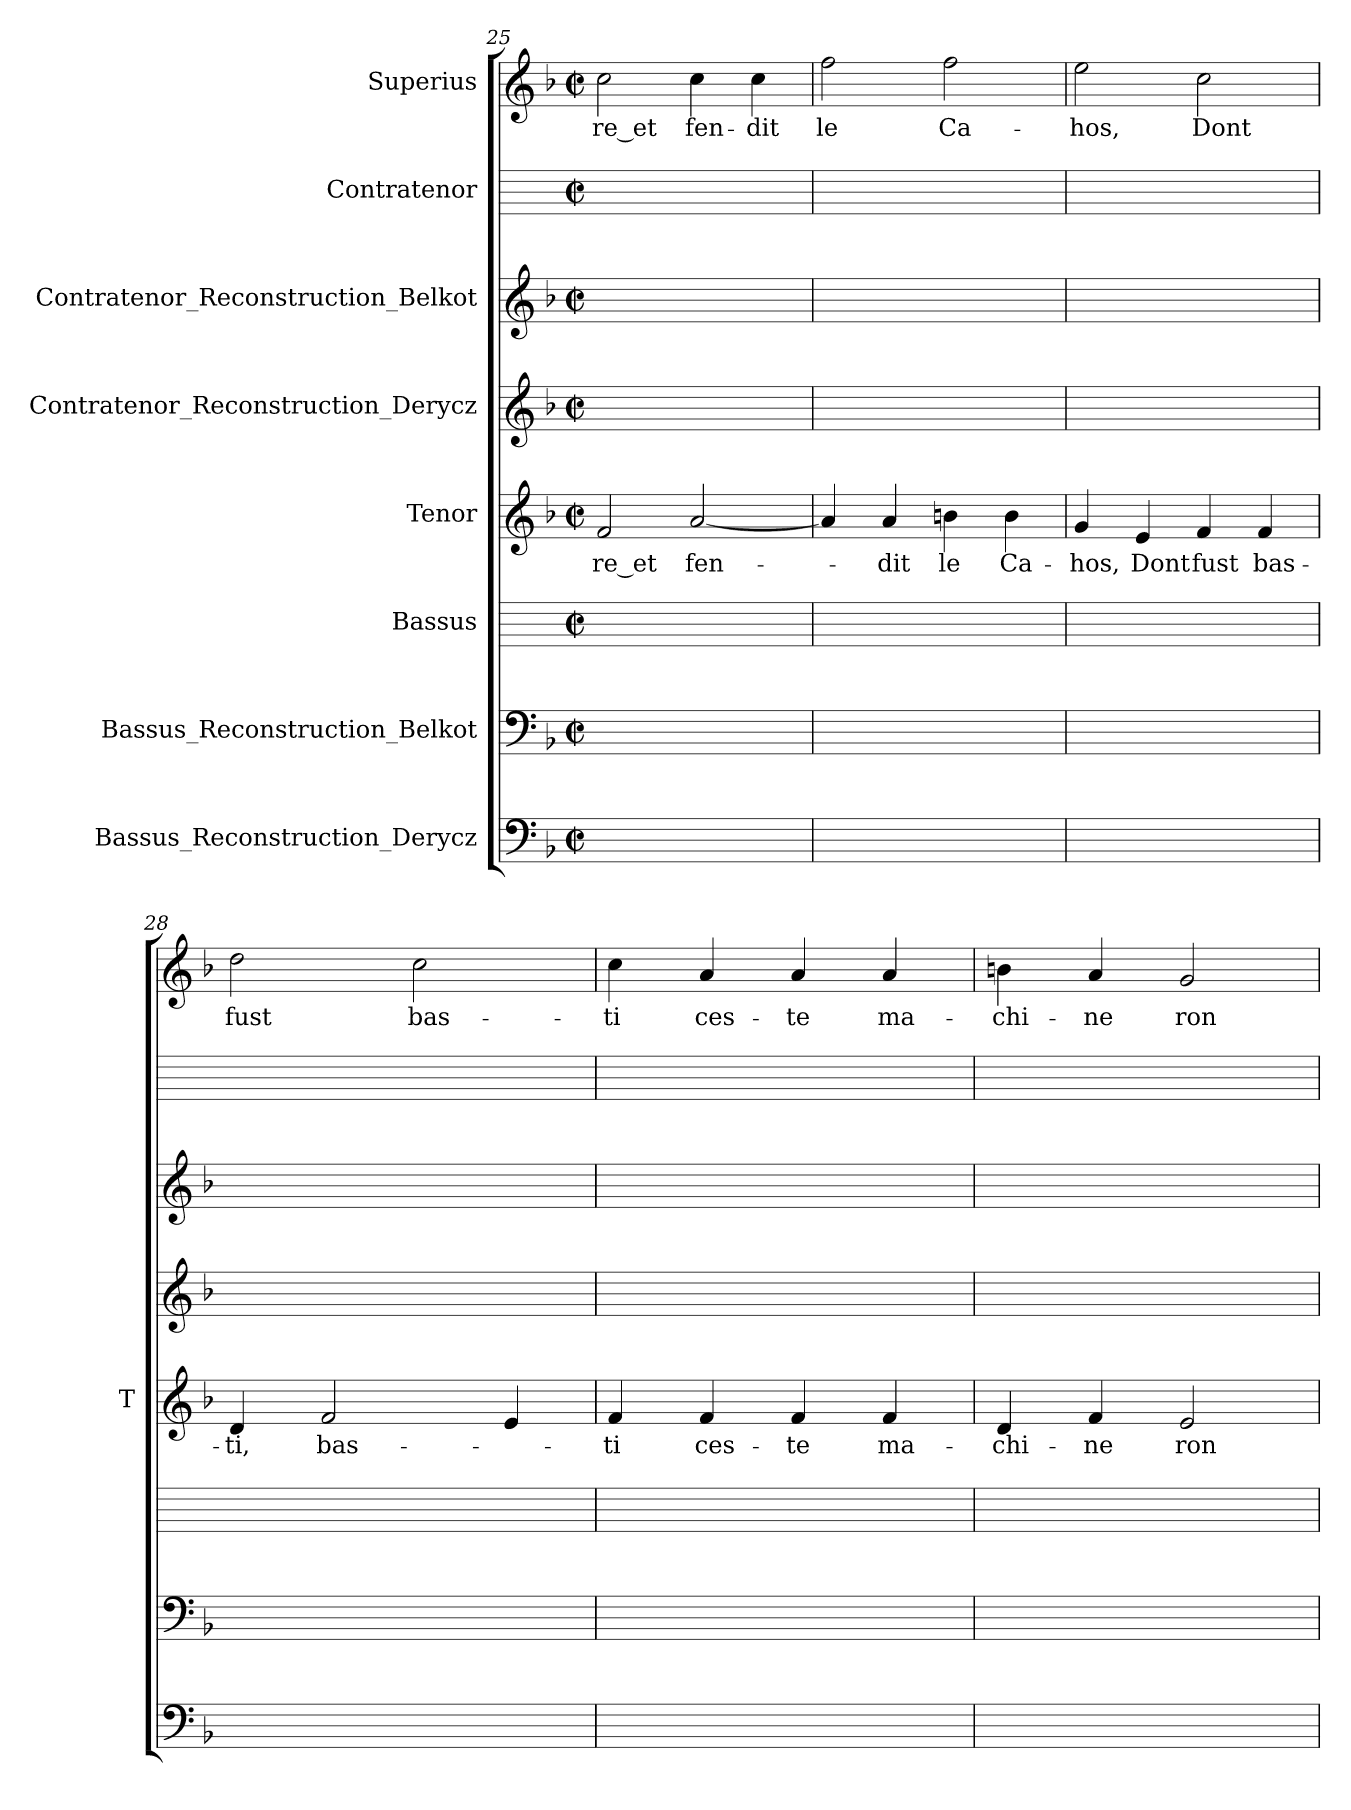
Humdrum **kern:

**kern	**kern	**kern	**kern	**text	**kern	**kern	**kern	**kern	**text
*part8	*part7	*part6	*part5	*part5	*part4	*part3	*part2	*part1	*part1
*staff8	*staff7	*staff6	*staff5	*staff5	*staff4	*staff3	*staff2	*staff1	*staff1
*I"Bassus_Reconstruction_Derycz	*I"Bassus_Reconstruction_Belkot	*I"Bassus	*I"Tenor	*	*I"Contratenor_Reconstruction_Derycz	*I"Contratenor_Reconstruction_Belkot	*I"Contratenor	*I"Superius	*
*	*	*	*I'T	*	*	*	*	*	*
*clefF4	*clefF4	*	*clefG2	*	*clefG2	*clefG2	*	*clefG2	*
*k[b-]	*k[b-]	*	*k[b-]	*	*k[b-]	*k[b-]	*	*k[b-]	*
*F:	*F:	*	*F:	*	*F:	*F:	*	*F:	*
*M2/2	*M2/2	*M2/2	*M2/2	*	*M2/2	*M2/2	*M2/2	*M2/2	*
*met(c|)	*met(c|)	*met(c|)	*met(c|)	*	*met(c|)	*met(c|)	*met(c|)	*met(c|)	*
=25	=25	=25	=25	=25	=25	=25	=25	=25	=25
1ryy	1ryy	1ryy	2f	-re_et	1ryy	1ryy	1ryy	2cc	-re_et
.	.	.	[2a	fen-	.	.	.	4cc	fen-
.	.	.	.	.	.	.	.	4cc	-dit
=26	=26	=26	=26	=26	=26	=26	=26	=26	=26
1ryy	1ryy	1ryy	4a]	.	1ryy	1ryy	1ryy	2ff	-le
.	.	.	4a	-dit	.	.	.	.	.
.	.	.	4b	-le	.	.	.	2ff	Ca-
.	.	.	4b	Ca-	.	.	.	.	.
=27	=27	=27	=27	=27	=27	=27	=27	=27	=27
1ryy	1ryy	1ryy	4g	-hos,	1ryy	1ryy	1ryy	2ee	-hos,
.	.	.	4e	-Dont	.	.	.	.	.
.	.	.	4f	-fust	.	.	.	2cc	-Dont
.	.	.	4f	bas-	.	.	.	.	.
=28	=28	=28	=28	=28	=28	=28	=28	=28	=28
1ryy	1ryy	1ryy	4d	-ti,	1ryy	1ryy	1ryy	2dd	-fust
.	.	.	2f	bas-	.	.	.	.	.
.	.	.	.	.	.	.	.	2cc	bas-
.	.	.	4e	.	.	.	.	.	.
=29	=29	=29	=29	=29	=29	=29	=29	=29	=29
1ryy	1ryy	1ryy	4f	-ti	1ryy	1ryy	1ryy	4cc	-ti
.	.	.	4f	ces-	.	.	.	4a	ces-
.	.	.	4f	-te	.	.	.	4a	-te
.	.	.	4f	ma-	.	.	.	4a	ma-
=30	=30	=30	=30	=30	=30	=30	=30	=30	=30
1ryy	1ryy	1ryy	4d	chi-	1ryy	1ryy	1ryy	4b	chi-
.	.	.	4f	-ne	.	.	.	4a	-ne
.	.	.	2e	ron-	.	.	.	2g	ron-
=	=	=	=	=	=	=	=	=	=
*-	*-	*-	*-	*-	*-	*-	*-	*-	*-
